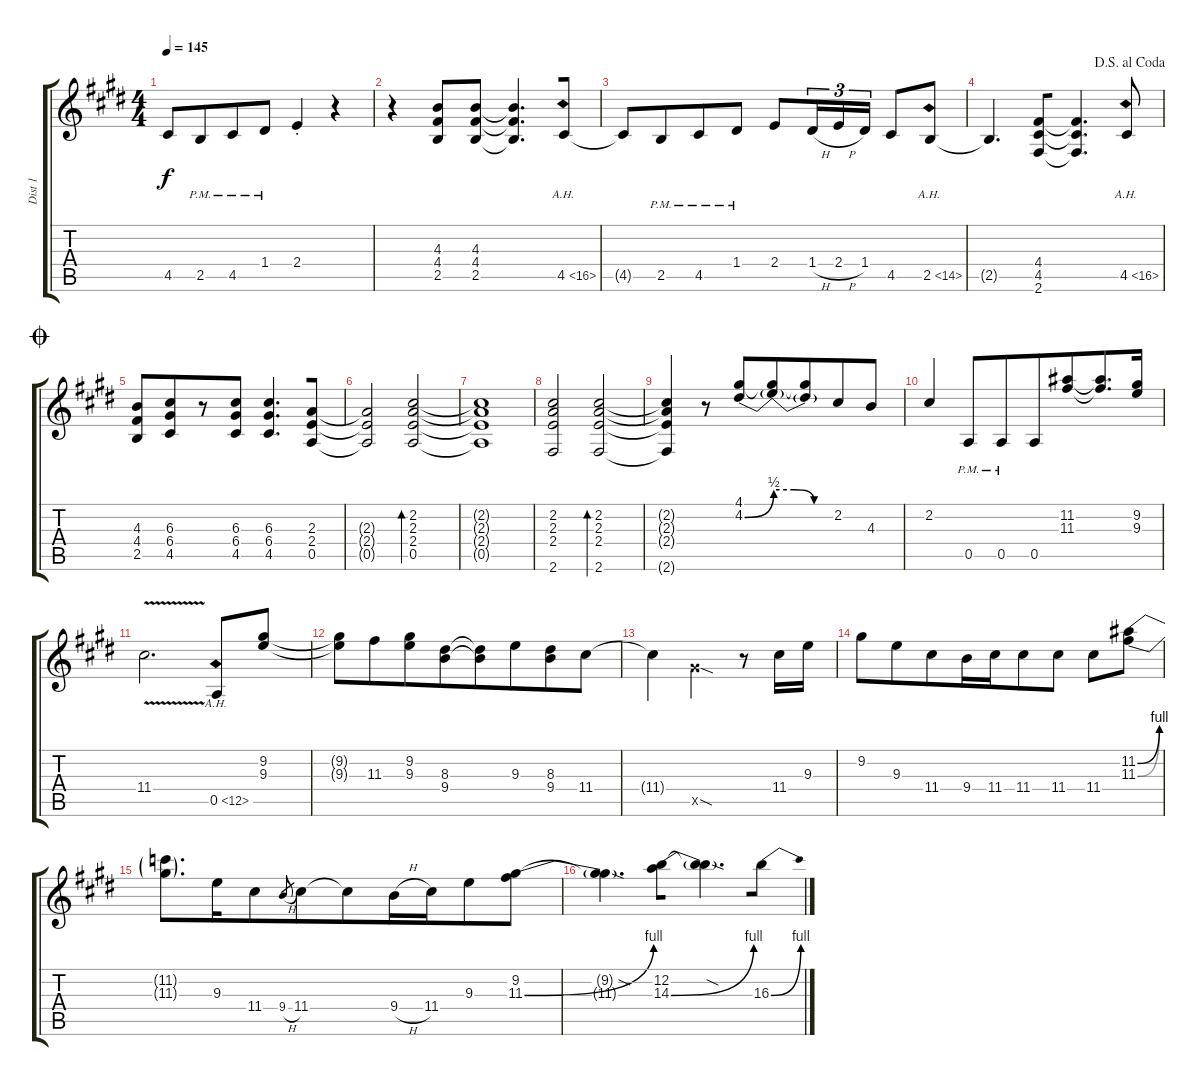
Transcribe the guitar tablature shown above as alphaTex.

\track ("Dist 1" "Dist 1") {instrument distortionguitar}
\staff {score tabs}
\tuning (E4 B3 G3 D3 A2 E2) {hide}
\ts (4 4)
\tempo 145
\clef g2
\ks e
4.5.8{dy f beam merge} 2.5{pm}.8{beam merge} 4.5{pm}.8{beam merge} 1.4{pm}.8{beam merge} 2.4{st}.4{beam merge} r.4 |
\ks c#minor
r.4{beam merge} (4.3 4.4 2.5).8{beam merge} (4.3 4.4 2.5).8{beam merge} (4.3{t} 4.4{t} 2.5{t}).4{d beam merge} 4.5{ah 12}.8 |
4.5{t}.8 2.5{pm}.8{beam merge} 4.5{pm}.8{beam merge} 1.4{pm}.8 2.4.8{beam merge} 1.4{h}.16{tu (3 2) beam merge} 2.4{h}.16{tu (3 2)} 1.4.16{tu (3 2)} 4.5.8 2.5{ah 12}.8 |
\jump dalsegnoalcoda
2.5{t}.4{d beam merge} (4.4 4.5 2.6).8{beam merge} (4.4{t} 4.5{t} 2.6{t}).4{d} 4.5{ah 12}.8 |
\jump coda
\ks e
(4.3 4.4 2.5).8{beam merge} (6.3 6.4 4.5).8{beam merge} r.8{beam merge} (6.3 6.4 4.5).8{beam merge} (6.3 6.4 4.5).4{d beam merge} (2.3 2.4 0.5).8 |
\ks c#minor
(2.3{t} 2.4{t} 0.5{t}).2{beam merge} (2.2 2.3 2.4 0.5).2{bd 30} |
(2.2{t} 2.3{t} 2.4{t} 0.5{t}).1 |
(2.2 2.3 2.4 2.6).2{beam merge} (2.2 2.3 2.4 2.6).2{bd 30} |
\ks e
(2.2{t} 2.3{t} 2.4{t} 2.6{t}).4{beam merge} r.8{beam merge} (4.1 4.2{be (bend 0 0 60 2)}).8{beam merge} (4.1{t} 4.2{be (custom 0 2 20 2 40 0 60 0) t}).8{beam merge} (4.1{t} 4.2{t}).8{beam merge} 2.2.8{beam merge} 4.3.8 |
\ks c#minor
2.2.4{beam merge} 0.5{pm}.8{beam merge} 0.5{pm}.8{beam merge} 0.5.8{beam merge} (11.2 11.3).8{beam merge} (11.2{t} 11.3{t}).8{d beam merge} (9.2 9.3).16 |
11.4{v}.2{d} 0.5{ah 12}.8{beam merge} (9.2 9.3).8 |
(9.2{t} 9.3{t}).8{beam merge} 11.3.8{beam merge} (9.2 9.3).8{beam merge} (8.3 9.4).8{beam merge} (8.3{t} 9.4{t}).8{beam merge} 9.3.8{beam merge} (8.3 9.4).8 11.4.8 |
\ks e
11.4{t}.4{beam merge} 11.5{sod x}.2{beam merge} r.8{beam merge} 11.4.16{beam merge} 9.3.16 |
\ks c#minor
9.2.8{beam merge} 9.3.8{beam merge} 11.4.8{beam merge} 9.4.16{beam merge} 11.4.16{beam merge} 11.4.8{beam merge} 11.4.8 11.4.8{beam merge} (11.2{be (bend 0 0 60 4)} 11.3{be (bend 0 0 60 4)}).8 |
(11.2{t} 11.3{t}).8{d beam merge} 9.3.16{beam merge} 11.4.8 9.4{h}.8{gr} 11.4.8{beam merge} 11.4{t}.8{beam merge} 9.4{h}.16{beam merge} 11.4.16{beam merge} 9.3.8 (9.2 11.3{be (bend 0 0 60 4)}).8 |
(9.2{sod t} 11.3{t}).4{d beam merge} (12.2 14.3{be (bend 0 0 60 4)}).8{beam merge} (12.2{sod t} 14.3{t}).4{d beam merge} 16.3{be (bend 0 0 60 4)}.8
